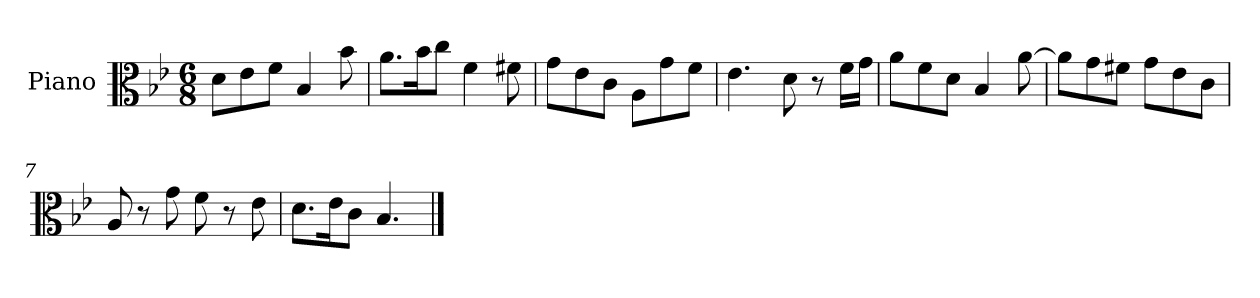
**kern
*part1
*staff1
*I"Piano
*I'Pno
*clefC3
*k[b-e-]
*B-:
*M6/8
=1
8d\L
8e-\
8f\J
4B-/
8b-\
=2
8.a\L
16b-\K
8cc\J
4f\
8f#X\
=3
8g\L
8e-\
8c\J
8A\L
8g\
8f\J
=4
4.e-\
8d\
8r
16f\LL
16g\JJ
=5
8a\L
8f\
8d\J
4B-/
[8a\
=6
8a\L]
8g\
8f#X\J
8g\L
8e-\
8c\J
=7
8A/
8r
8g\
8f\
8r
8e-\
=8
8.d\L
16e-\K
8c\J
4.B-/
==
*-
